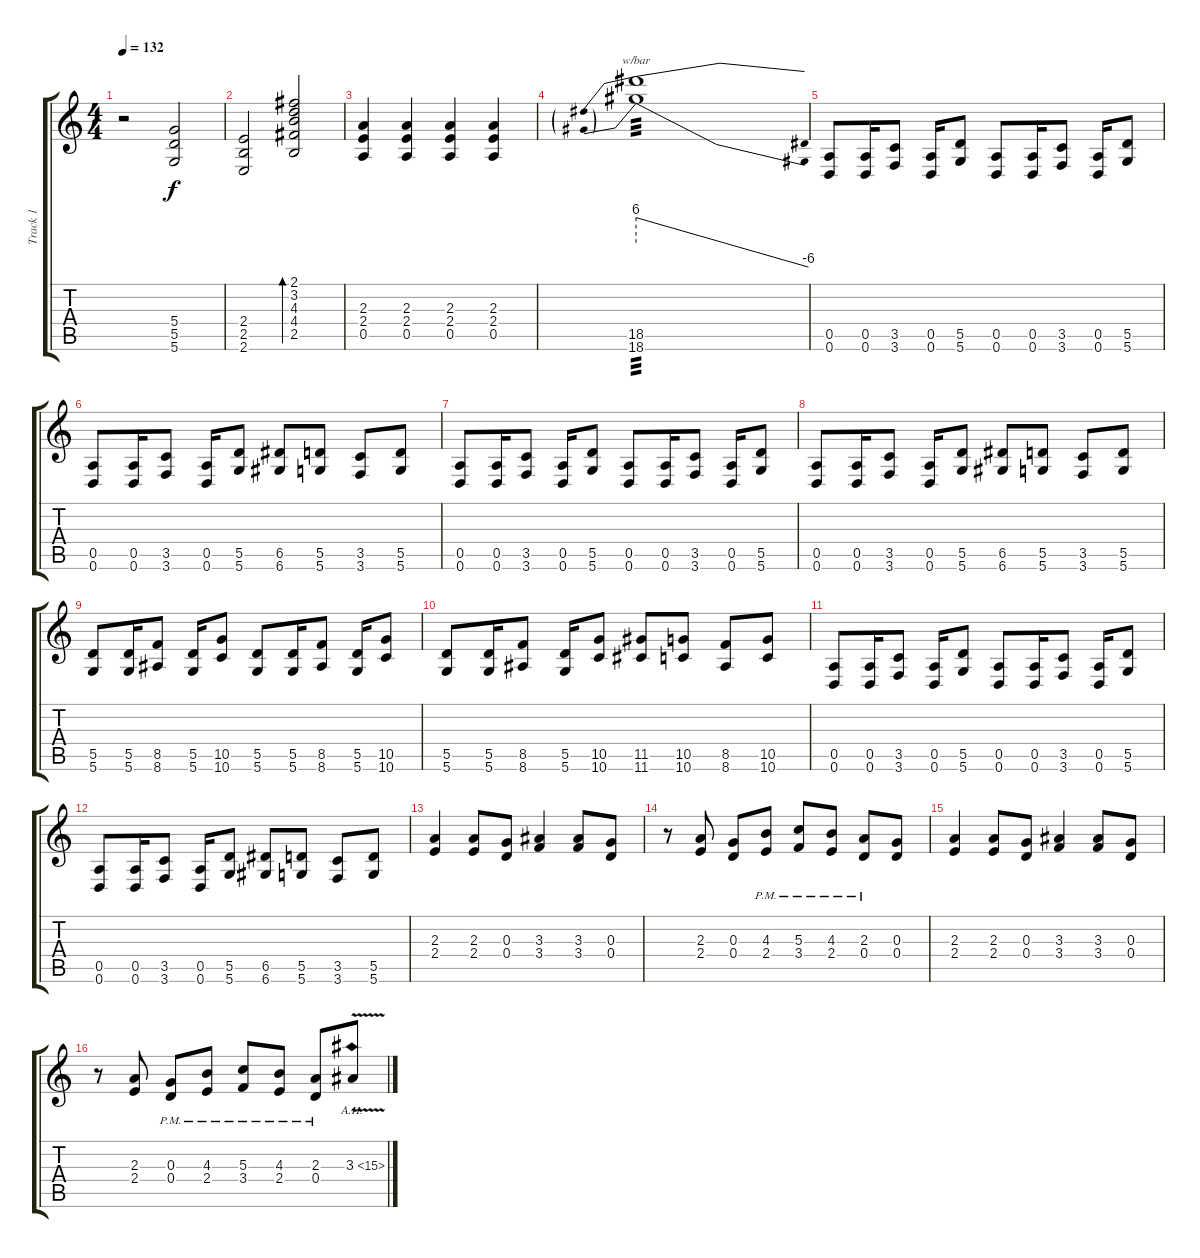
\track ("Track 1" "Track 1") {instrument overdrivenguitar}
\staff {score tabs}
\tuning (E4 B3 G3 D3 A2 D2) {hide}
\ts (4 4)
\tempo 132
\clef g2
\ks c
r.2{dy f} (5.4 5.5 5.6).2 |
(2.4 2.5 2.6).2 (2.1 3.2 4.3 4.4 2.5).2{bd 240} |
(2.3 2.4 0.5).4 (2.3 2.4 0.5).4 (2.3 2.4 0.5).4 (2.3 2.4 0.5).4 |
(18.5 18.6).1{tbe (predivedive default 0 24 60 -24) tp 3} |
(0.5 0.6).8 (0.5 0.6).16 (3.5 3.6).8 (0.5 0.6).16 (5.5 5.6).8 (0.5 0.6).8 (0.5 0.6).16 (3.5 3.6).8 (0.5 0.6).16 (5.5 5.6).8 |
(0.5 0.6).8 (0.5 0.6).16 (3.5 3.6).8 (0.5 0.6).16 (5.5 5.6).8 (6.5 6.6).8 (5.5 5.6).8 (3.5 3.6).8 (5.5 5.6).8 |
(0.5 0.6).8 (0.5 0.6).16 (3.5 3.6).8 (0.5 0.6).16 (5.5 5.6).8 (0.5 0.6).8 (0.5 0.6).16 (3.5 3.6).8 (0.5 0.6).16 (5.5 5.6).8 |
(0.5 0.6).8 (0.5 0.6).16 (3.5 3.6).8 (0.5 0.6).16 (5.5 5.6).8 (6.5 6.6).8 (5.5 5.6).8 (3.5 3.6).8 (5.5 5.6).8 |
(5.5 5.6).8 (5.5 5.6).16 (8.5 8.6).8 (5.5 5.6).16 (10.5 10.6).8 (5.5 5.6).8 (5.5 5.6).16 (8.5 8.6).8 (5.5 5.6).16 (10.5 10.6).8 |
(5.5 5.6).8 (5.5 5.6).16 (8.5 8.6).8 (5.5 5.6).16 (10.5 10.6).8 (11.5 11.6).8 (10.5 10.6).8 (8.5 8.6).8 (10.5 10.6).8 |
(0.5 0.6).8 (0.5 0.6).16 (3.5 3.6).8 (0.5 0.6).16 (5.5 5.6).8 (0.5 0.6).8 (0.5 0.6).16 (3.5 3.6).8 (0.5 0.6).16 (5.5 5.6).8 |
(0.5 0.6).8 (0.5 0.6).16 (3.5 3.6).8 (0.5 0.6).16 (5.5 5.6).8 (6.5 6.6).8 (5.5 5.6).8 (3.5 3.6).8 (5.5 5.6).8 |
(2.3 2.4).4 (2.3 2.4).8 (0.3 0.4).8 (3.3 3.4).4 (3.3 3.4).8 (0.3 0.4).8 |
r.8 (2.3 2.4).8 (0.3 0.4).8 (4.3 2.4{pm}).8 (5.3 3.4{pm}).8 (4.3 2.4{pm}).8 (2.3 0.4{pm}).8 (0.3 0.4).8 |
(2.3 2.4).4 (2.3 2.4).8 (0.3 0.4).8 (3.3 3.4).4 (3.3 3.4).8 (0.3 0.4).8 |
r.8 (2.3 2.4).8 (0.3 0.4{pm}).8 (4.3 2.4{pm}).8 (5.3 3.4{pm}).8 (4.3 2.4{pm}).8 (2.3 0.4{pm}).8 3.3{ah 12 v}.8
